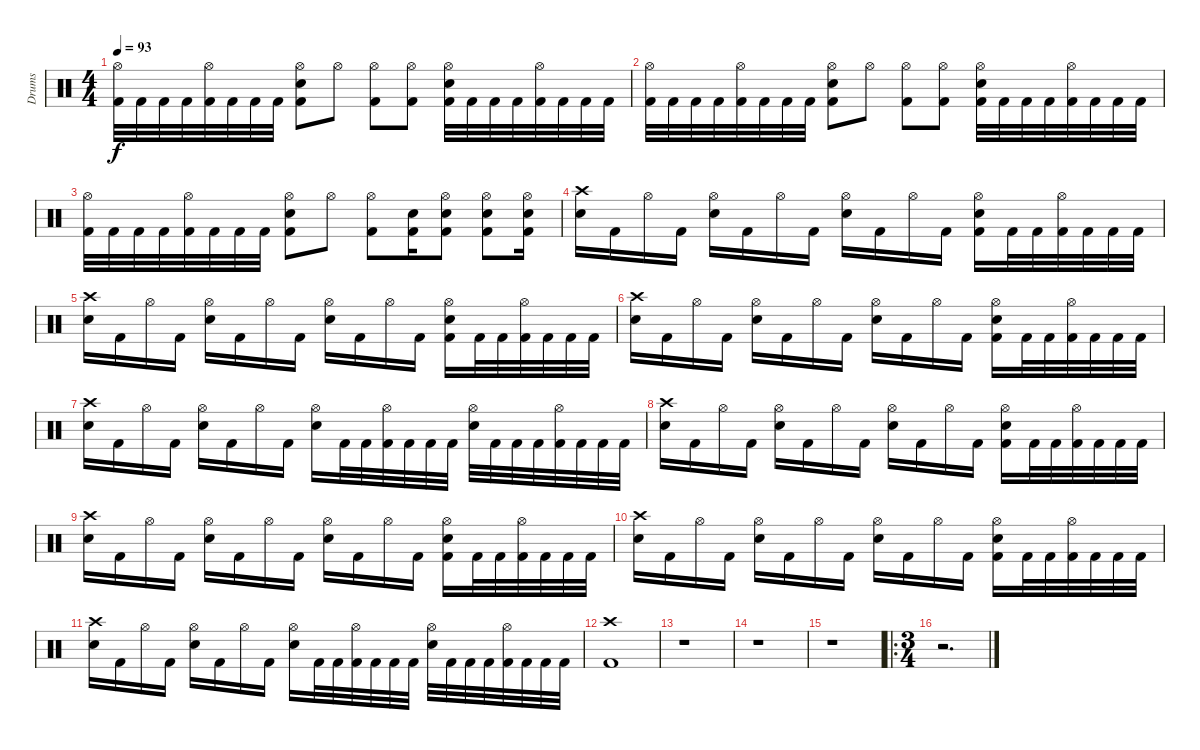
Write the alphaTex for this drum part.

\track ("Drums" "Drums") {instrument percussion}
\staff {score}
\articulation defaults
\ts (4 4)
\tempo 93
\clef neutral
\ks c
("Hi-Hat (open)" "Kick (hit) 2").32{dy f} "Kick (hit) 2".32 "Kick (hit) 2".32 "Kick (hit) 2".32 ("Hi-Hat (open)" "Kick (hit) 2").32 "Kick (hit) 2".32 "Kick (hit) 2".32 "Kick (hit) 2".32 ("Hi-Hat (open)" "Electric Snare (hit)" "Kick (hit) 2").8 "Hi-Hat (open)".8 ("Hi-Hat (open)" "Kick (hit) 2").8 ("Hi-Hat (open)" "Kick (hit) 2").8 ("Hi-Hat (open)" "Electric Snare (hit)" "Kick (hit) 2").32 "Kick (hit) 2".32 "Kick (hit) 2".32 "Kick (hit) 2".32 ("Hi-Hat (open)" "Kick (hit) 2").32 "Kick (hit) 2".32 "Kick (hit) 2".32 "Kick (hit) 2".32 |
("Hi-Hat (open)" "Kick (hit) 2").32 "Kick (hit) 2".32 "Kick (hit) 2".32 "Kick (hit) 2".32 ("Hi-Hat (open)" "Kick (hit) 2").32 "Kick (hit) 2".32 "Kick (hit) 2".32 "Kick (hit) 2".32 ("Hi-Hat (open)" "Electric Snare (hit)" "Kick (hit) 2").8 "Hi-Hat (open)".8 ("Hi-Hat (open)" "Kick (hit) 2").8 ("Hi-Hat (open)" "Kick (hit) 2").8 ("Hi-Hat (open)" "Electric Snare (hit)" "Kick (hit) 2").32 "Kick (hit) 2".32 "Kick (hit) 2".32 "Kick (hit) 2".32 ("Hi-Hat (open)" "Kick (hit) 2").32 "Kick (hit) 2".32 "Kick (hit) 2".32 "Kick (hit) 2".32 |
("Hi-Hat (open)" "Kick (hit) 2").32 "Kick (hit) 2".32 "Kick (hit) 2".32 "Kick (hit) 2".32 ("Hi-Hat (open)" "Kick (hit) 2").32 "Kick (hit) 2".32 "Kick (hit) 2".32 "Kick (hit) 2".32 ("Hi-Hat (open)" "Electric Snare (hit)" "Kick (hit) 2").8 "Hi-Hat (open)".8 ("Hi-Hat (open)" "Kick (hit) 2").8 ("Electric Snare (hit)" "Kick (hit) 2").16 ("Hi-Hat (open)" "Electric Snare (hit)" "Kick (hit) 2").8 ("Hi-Hat (open)" "Electric Snare (hit)" "Kick (hit) 2").8 ("Hi-Hat (open)" "Electric Snare (hit)" "Kick (hit) 2").16 |
("Crash high (hit)" "Electric Snare (hit)").16 "Kick (hit) 2".16 "Hi-Hat (open)".16 "Kick (hit) 2".16 ("Hi-Hat (open)" "Electric Snare (hit)").16 "Kick (hit) 2".16 "Hi-Hat (open)".16 "Kick (hit) 2".16 ("Hi-Hat (open)" "Electric Snare (hit)").16 "Kick (hit) 2".16 "Hi-Hat (open)".16 "Kick (hit) 2".16 ("Hi-Hat (open)" "Electric Snare (hit)" "Kick (hit) 2").16 "Kick (hit) 2".32 "Kick (hit) 2".32 ("Hi-Hat (open)" "Kick (hit) 2").32 "Kick (hit) 2".32 "Kick (hit) 2".32 "Kick (hit) 2".32 |
("Crash high (hit)" "Electric Snare (hit)").16 "Kick (hit) 2".16 "Hi-Hat (open)".16 "Kick (hit) 2".16 ("Hi-Hat (open)" "Electric Snare (hit)").16 "Kick (hit) 2".16 "Hi-Hat (open)".16 "Kick (hit) 2".16 ("Hi-Hat (open)" "Electric Snare (hit)").16 "Kick (hit) 2".16 "Hi-Hat (open)".16 "Kick (hit) 2".16 ("Hi-Hat (open)" "Electric Snare (hit)" "Kick (hit) 2").16 "Kick (hit) 2".32 "Kick (hit) 2".32 ("Hi-Hat (open)" "Kick (hit) 2").32 "Kick (hit) 2".32 "Kick (hit) 2".32 "Kick (hit) 2".32 |
("Crash high (hit)" "Electric Snare (hit)").16 "Kick (hit) 2".16 "Hi-Hat (open)".16 "Kick (hit) 2".16 ("Hi-Hat (open)" "Electric Snare (hit)").16 "Kick (hit) 2".16 "Hi-Hat (open)".16 "Kick (hit) 2".16 ("Hi-Hat (open)" "Electric Snare (hit)").16 "Kick (hit) 2".16 "Hi-Hat (open)".16 "Kick (hit) 2".16 ("Hi-Hat (open)" "Electric Snare (hit)" "Kick (hit) 2").16 "Kick (hit) 2".32 "Kick (hit) 2".32 ("Hi-Hat (open)" "Kick (hit) 2").32 "Kick (hit) 2".32 "Kick (hit) 2".32 "Kick (hit) 2".32 |
("Crash high (hit)" "Electric Snare (hit)").16 "Kick (hit) 2".16 "Hi-Hat (open)".16 "Kick (hit) 2".16 ("Hi-Hat (open)" "Electric Snare (hit)").16 "Kick (hit) 2".16 "Hi-Hat (open)".16 "Kick (hit) 2".16 ("Hi-Hat (open)" "Electric Snare (hit)").16 "Kick (hit) 2".32 "Kick (hit) 2".32 ("Hi-Hat (open)" "Kick (hit) 2").32 "Kick (hit) 2".32 "Kick (hit) 2".32 "Kick (hit) 2".32 ("Hi-Hat (open)" "Electric Snare (hit)").32 "Kick (hit) 2".32 "Kick (hit) 2".32 "Kick (hit) 2".32 ("Hi-Hat (open)" "Kick (hit) 2").32 "Kick (hit) 2".32 "Kick (hit) 2".32 "Kick (hit) 2".32 |
("Crash high (hit)" "Electric Snare (hit)").16 "Kick (hit) 2".16 "Hi-Hat (open)".16 "Kick (hit) 2".16 ("Hi-Hat (open)" "Electric Snare (hit)").16 "Kick (hit) 2".16 "Hi-Hat (open)".16 "Kick (hit) 2".16 ("Hi-Hat (open)" "Electric Snare (hit)").16 "Kick (hit) 2".16 "Hi-Hat (open)".16 "Kick (hit) 2".16 ("Hi-Hat (open)" "Electric Snare (hit)" "Kick (hit) 2").16 "Kick (hit) 2".32 "Kick (hit) 2".32 ("Hi-Hat (open)" "Kick (hit) 2").32 "Kick (hit) 2".32 "Kick (hit) 2".32 "Kick (hit) 2".32 |
("Crash high (hit)" "Electric Snare (hit)").16 "Kick (hit) 2".16 "Hi-Hat (open)".16 "Kick (hit) 2".16 ("Hi-Hat (open)" "Electric Snare (hit)").16 "Kick (hit) 2".16 "Hi-Hat (open)".16 "Kick (hit) 2".16 ("Hi-Hat (open)" "Electric Snare (hit)").16 "Kick (hit) 2".16 "Hi-Hat (open)".16 "Kick (hit) 2".16 ("Hi-Hat (open)" "Electric Snare (hit)" "Kick (hit) 2").16 "Kick (hit) 2".32 "Kick (hit) 2".32 ("Hi-Hat (open)" "Kick (hit) 2").32 "Kick (hit) 2".32 "Kick (hit) 2".32 "Kick (hit) 2".32 |
("Crash high (hit)" "Electric Snare (hit)").16 "Kick (hit) 2".16 "Hi-Hat (open)".16 "Kick (hit) 2".16 ("Hi-Hat (open)" "Electric Snare (hit)").16 "Kick (hit) 2".16 "Hi-Hat (open)".16 "Kick (hit) 2".16 ("Hi-Hat (open)" "Electric Snare (hit)").16 "Kick (hit) 2".16 "Hi-Hat (open)".16 "Kick (hit) 2".16 ("Hi-Hat (open)" "Electric Snare (hit)" "Kick (hit) 2").16 "Kick (hit) 2".32 "Kick (hit) 2".32 ("Hi-Hat (open)" "Kick (hit) 2").32 "Kick (hit) 2".32 "Kick (hit) 2".32 "Kick (hit) 2".32 |
("Crash high (hit)" "Electric Snare (hit)").16 "Kick (hit) 2".16 "Hi-Hat (open)".16 "Kick (hit) 2".16 ("Hi-Hat (open)" "Electric Snare (hit)").16 "Kick (hit) 2".16 "Hi-Hat (open)".16 "Kick (hit) 2".16 ("Hi-Hat (open)" "Electric Snare (hit)").16 "Kick (hit) 2".32 "Kick (hit) 2".32 ("Hi-Hat (open)" "Kick (hit) 2").32 "Kick (hit) 2".32 "Kick (hit) 2".32 "Kick (hit) 2".32 ("Hi-Hat (open)" "Electric Snare (hit)").32 "Kick (hit) 2".32 "Kick (hit) 2".32 "Kick (hit) 2".32 ("Hi-Hat (open)" "Kick (hit) 2").32 "Kick (hit) 2".32 "Kick (hit) 2".32 "Kick (hit) 2".32 |
("Crash high (hit)" "Kick (hit) 2").1 |
r.1 |
r.1 |
r.1 |
\ro
\ts (3 4)
r.2{d}
